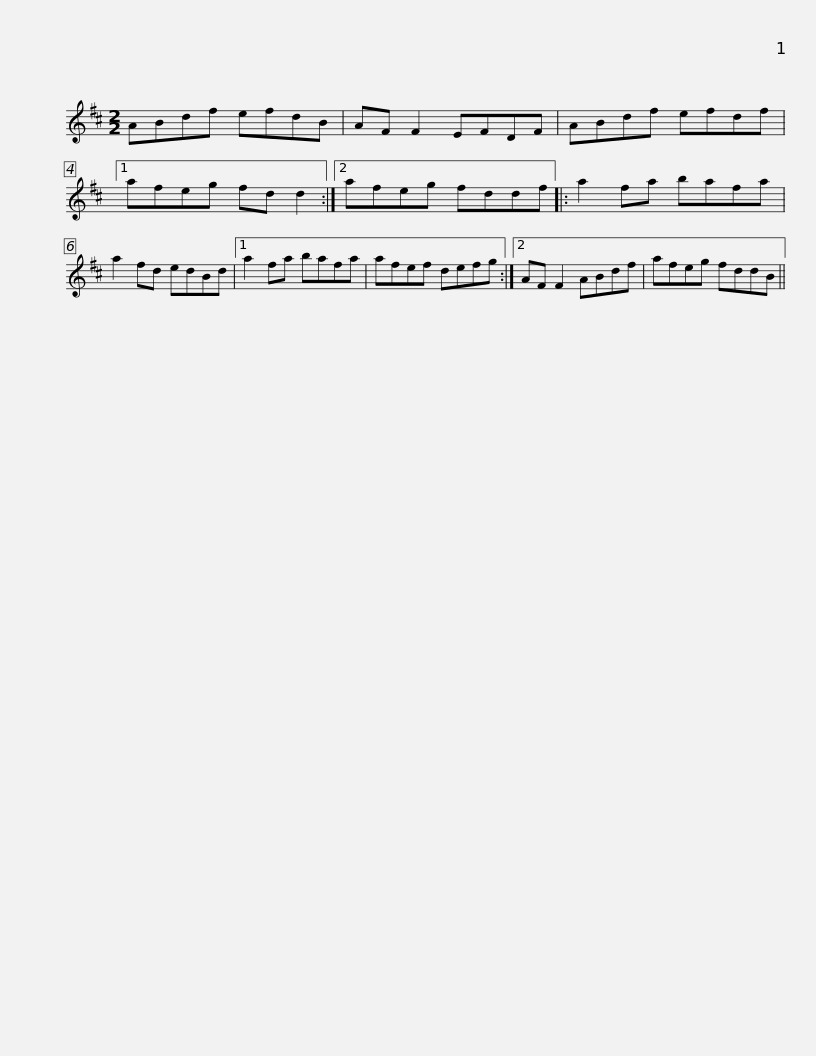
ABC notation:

X:1
L:1/8
M:2/2
I:linebreak $
K:D
V:1 treble
V:1
 ABdf efdB | AF F2 EFDF | ABdf efdf |1 afeg fd d2 :|2 afeg fddf |:$ %5
 a2 fa bafa | a2 fd edBd |1 a2 fa bafa | afef defg :|2 AF F2 ABdf |$ %10
 afeg fddB || %11
